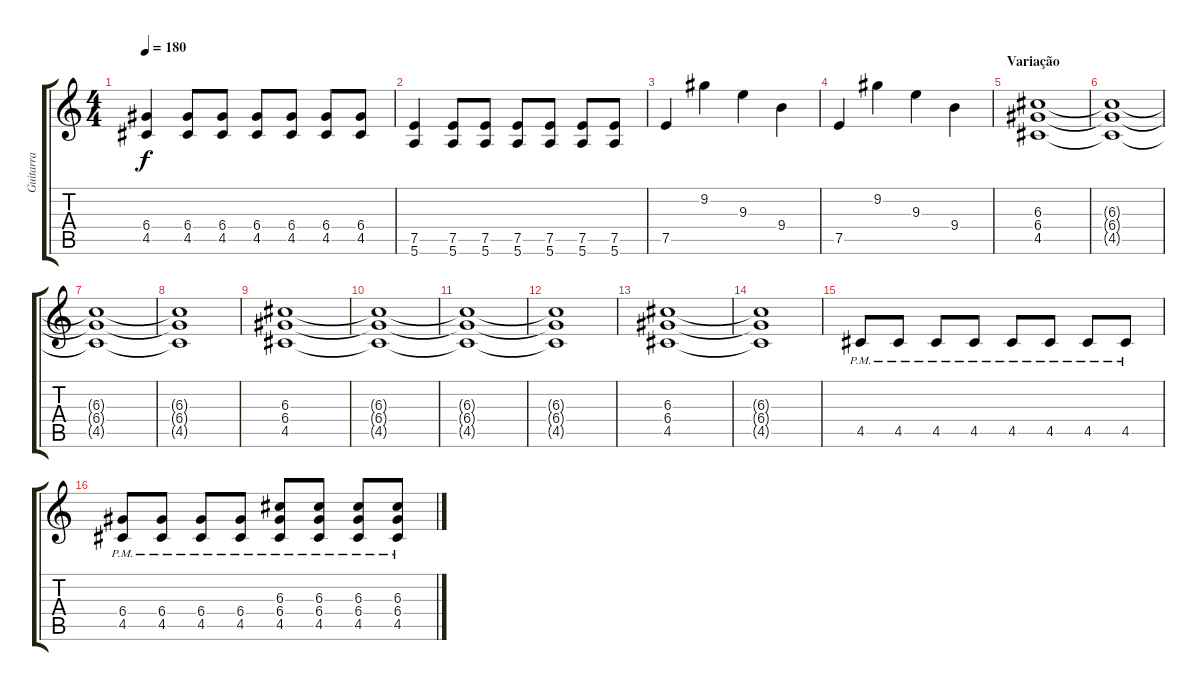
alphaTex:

\track ("Guitarra" "Guitarra") {instrument distortionguitar}
\staff {score tabs}
\tuning (E4 B3 G3 D3 A2 E2) {hide}
\ts (4 4)
\tempo 180
\clef g2
\ks c
(6.4 4.5).4{dy f} (6.4 4.5).8 (6.4 4.5).8 (6.4 4.5).8 (6.4 4.5).8 (6.4 4.5).8 (6.4 4.5).8 |
(7.5 5.6).4 (7.5 5.6).8 (7.5 5.6).8 (7.5 5.6).8 (7.5 5.6).8 (7.5 5.6).8 (7.5 5.6).8 |
7.5.4 9.2.4 9.3.4 9.4.4 |
7.5.4 9.2.4 9.3.4 9.4.4 |
\section ("" "Variação")
(6.3 6.4 4.5).1 |
(6.3{t} 6.4{t} 4.5{t}).1 |
(6.3{t} 6.4{t} 4.5{t}).1 |
(6.3{t} 6.4{t} 4.5{t}).1 |
(6.3 6.4 4.5).1 |
(6.3{t} 6.4{t} 4.5{t}).1 |
(6.3{t} 6.4{t} 4.5{t}).1 |
(6.3{t} 6.4{t} 4.5{t}).1 |
(6.3 6.4 4.5).1 |
(6.3{t} 6.4{t} 4.5{t}).1 |
4.5{pm}.8 4.5{pm}.8 4.5{pm}.8 4.5{pm}.8 4.5{pm}.8 4.5{pm}.8 4.5{pm}.8 4.5{pm}.8 |
(6.4{pm} 4.5{pm}).8 (6.4{pm} 4.5{pm}).8 (6.4{pm} 4.5{pm}).8 (6.4{pm} 4.5{pm}).8 (6.3{pm} 6.4{pm} 4.5{pm}).8 (6.3{pm} 6.4{pm} 4.5{pm}).8 (6.3{pm} 6.4{pm} 4.5{pm}).8 (6.3{pm} 6.4{pm} 4.5{pm}).8
